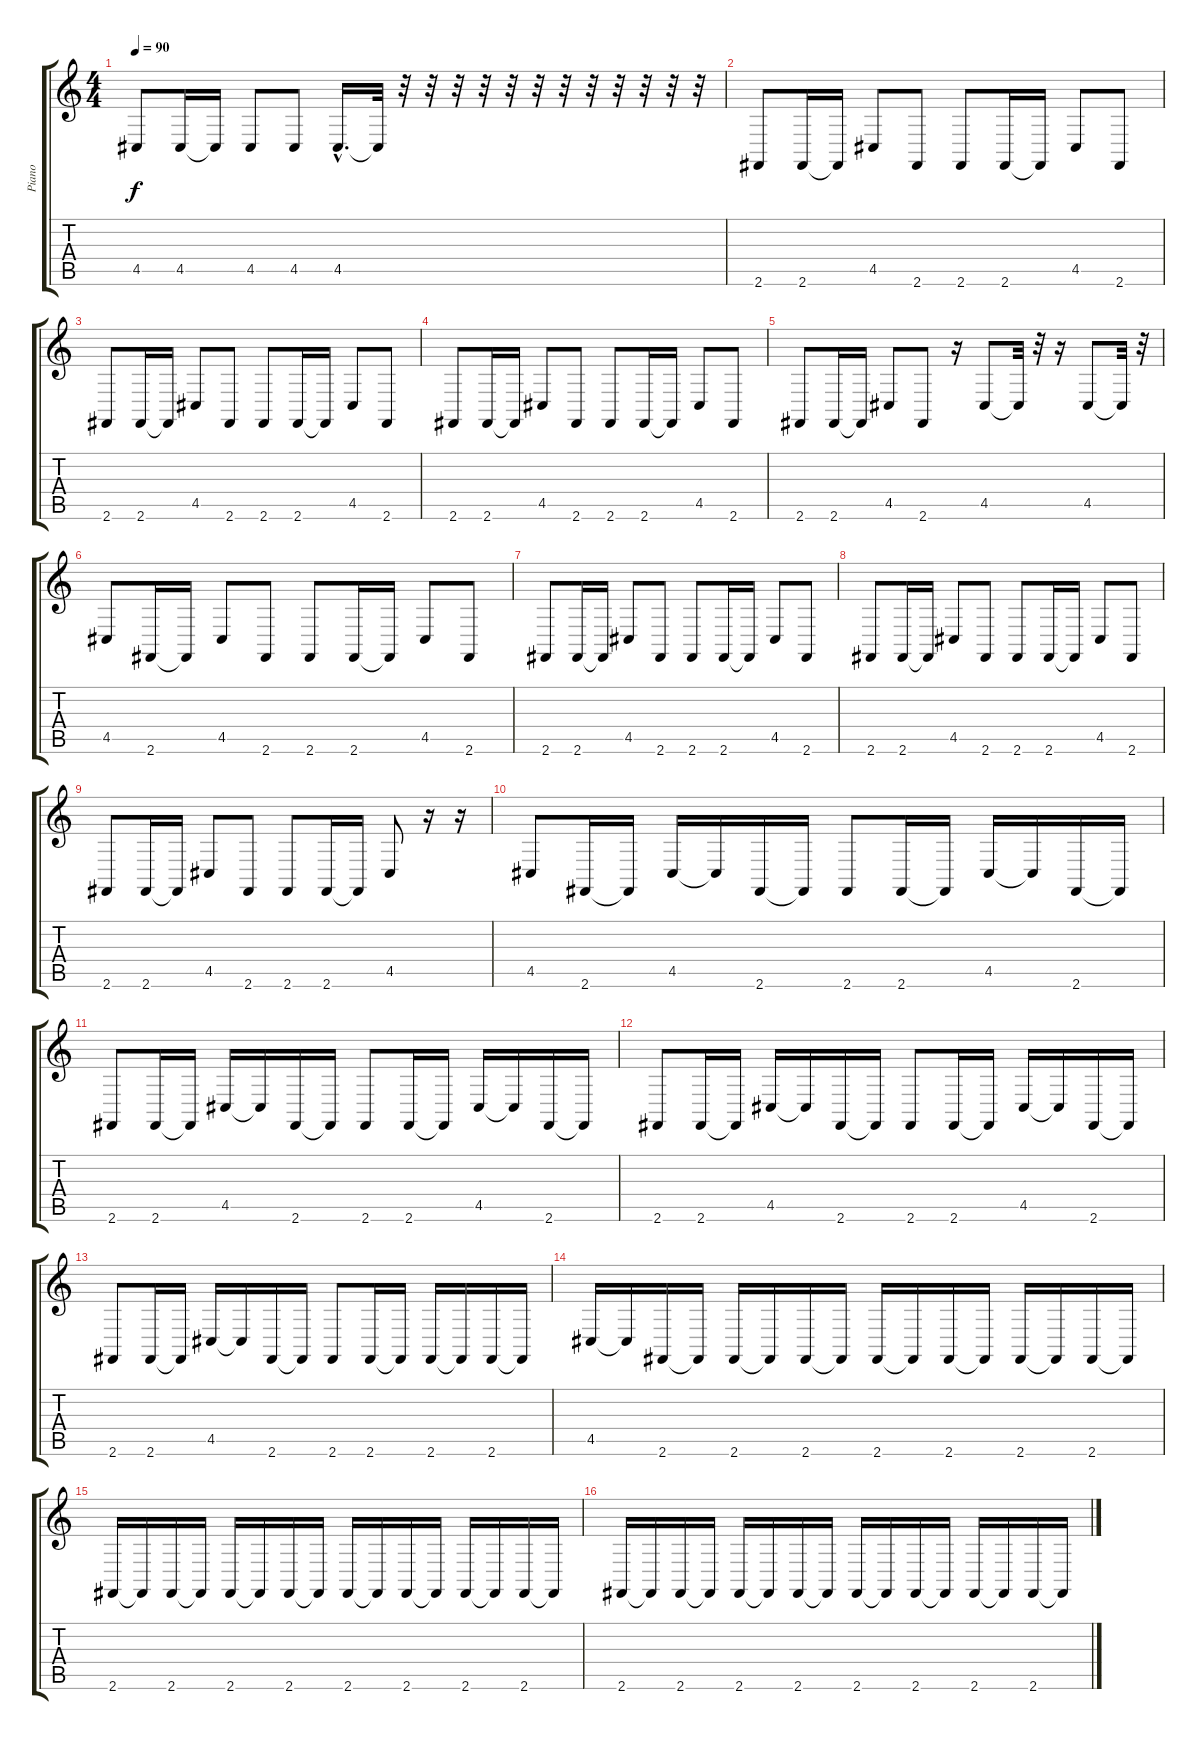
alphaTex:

\track ("Piano" "Piano") {instrument acousticgrandpiano}
\staff {score tabs}
\tuning (E4 B3 G3 D3 A2 E2) {hide}
\ts (4 4)
\tempo 90
\clef g2
\ks c
4.5.8{dy f} 4.5.16 4.5{t}.16 4.5.8 4.5.8 4.5{hac}.16{d} 4.5{t}.32 r.32 r.32 r.32 r.32 r.32 r.32 r.32 r.32 r.32 r.32 r.32 r.32 |
2.6.8 2.6.16 2.6{t}.16 4.5.8 2.6.8 2.6.8 2.6.16 2.6{t}.16 4.5.8 2.6.8 |
2.6.8 2.6.16 2.6{t}.16 4.5.8 2.6.8 2.6.8 2.6.16 2.6{t}.16 4.5.8 2.6.8 |
2.6.8 2.6.16 2.6{t}.16 4.5.8 2.6.8 2.6.8 2.6.16 2.6{t}.16 4.5.8 2.6.8 |
2.6.8 2.6.16 2.6{t}.16 4.5.8 2.6.8 r.16 4.5.8 4.5{t}.32 r.32 r.16 4.5.8 4.5{t}.32 r.32 |
4.5.8 2.6.16 2.6{t}.16 4.5.8 2.6.8 2.6.8 2.6.16 2.6{t}.16 4.5.8 2.6.8 |
2.6.8 2.6.16 2.6{t}.16 4.5.8 2.6.8 2.6.8 2.6.16 2.6{t}.16 4.5.8 2.6.8 |
2.6.8 2.6.16 2.6{t}.16 4.5.8 2.6.8 2.6.8 2.6.16 2.6{t}.16 4.5.8 2.6.8 |
2.6.8 2.6.16 2.6{t}.16 4.5.8 2.6.8 2.6.8 2.6.16 2.6{t}.16 4.5.8 r.16 r.16 |
4.5.8 2.6.16 2.6{t}.16 4.5.16 4.5{t}.16 2.6.16 2.6{t}.16 2.6.8 2.6.16 2.6{t}.16 4.5.16 4.5{t}.16 2.6.16 2.6{t}.16 |
2.6.8 2.6.16 2.6{t}.16 4.5.16 4.5{t}.16 2.6.16 2.6{t}.16 2.6.8 2.6.16 2.6{t}.16 4.5.16 4.5{t}.16 2.6.16 2.6{t}.16 |
2.6.8 2.6.16 2.6{t}.16 4.5.16 4.5{t}.16 2.6.16 2.6{t}.16 2.6.8 2.6.16 2.6{t}.16 4.5.16 4.5{t}.16 2.6.16 2.6{t}.16 |
2.6.8 2.6.16 2.6{t}.16 4.5.16 4.5{t}.16 2.6.16 2.6{t}.16 2.6.8 2.6.16 2.6{t}.16 2.6.16 2.6{t}.16 2.6.16 2.6{t}.16 |
4.5.16 4.5{t}.16 2.6.16 2.6{t}.16 2.6.16 2.6{t}.16 2.6.16 2.6{t}.16 2.6.16 2.6{t}.16 2.6.16 2.6{t}.16 2.6.16 2.6{t}.16 2.6.16 2.6{t}.16 |
2.6.16 2.6{t}.16 2.6.16 2.6{t}.16 2.6.16 2.6{t}.16 2.6.16 2.6{t}.16 2.6.16 2.6{t}.16 2.6.16 2.6{t}.16 2.6.16 2.6{t}.16 2.6.16 2.6{t}.16 |
2.6.16 2.6{t}.16 2.6.16 2.6{t}.16 2.6.16 2.6{t}.16 2.6.16 2.6{t}.16 2.6.16 2.6{t}.16 2.6.16 2.6{t}.16 2.6.16 2.6{t}.16 2.6.16 2.6{t}.16
